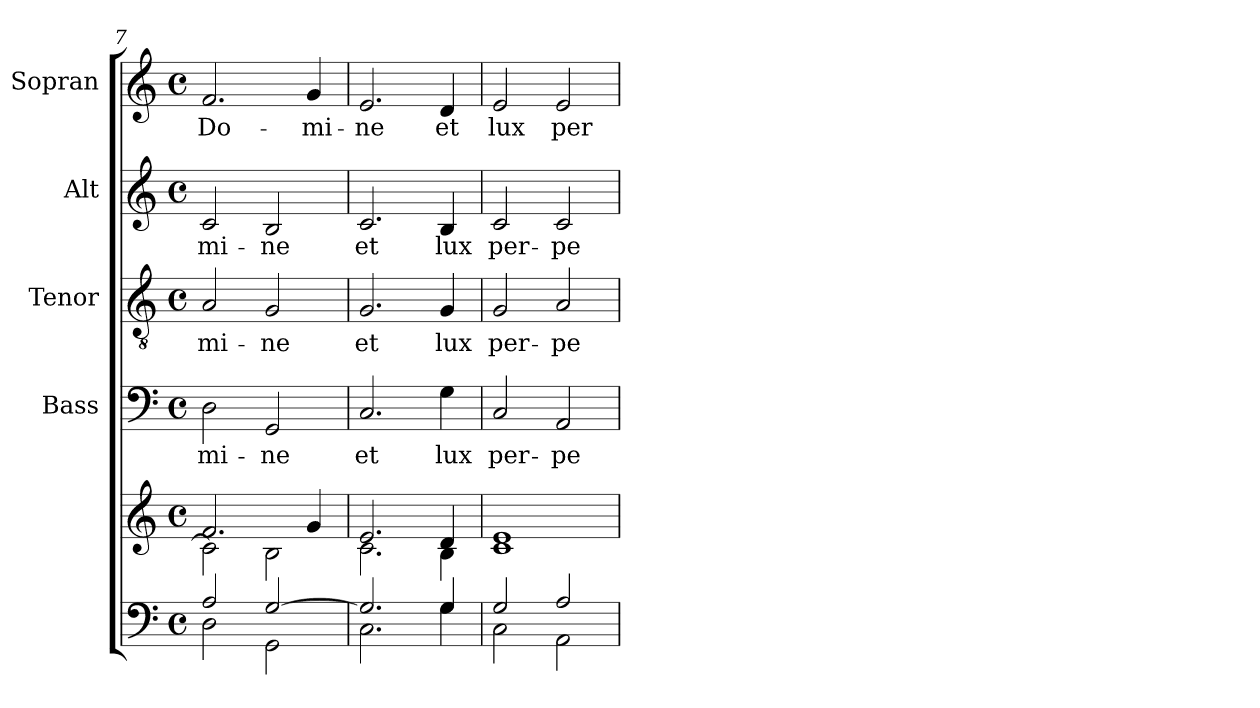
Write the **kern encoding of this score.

**kern	**kern	**kern	**text	**kern	**text	**kern	**text	**kern	**text
*part5	*part5	*part4	*part4	*part3	*part3	*part2	*part2	*part1	*part1
*staff6	*staff5	*staff4	*staff4	*staff3	*staff3	*staff2	*staff2	*staff1	*staff1
*	*	*I"Bass	*	*I"Tenor	*	*I"Alt	*	*I"Sopran	*
*	*	*I'B.	*	*I'T.	*	*I'A.	*	*I'S.	*
*clefF4	*clefG2	*clefF4	*	*clefGv2	*	*clefG2	*	*clefG2	*
*k[]	*k[]	*k[]	*	*k[]	*	*k[]	*	*k[]	*
*C:	*C:	*C:	*	*C:	*	*C:	*	*C:	*
*M4/4	*M4/4	*M4/4	*	*M4/4	*	*M4/4	*	*M4/4	*
*met(c)	*met(c)	*met(c)	*	*met(c)	*	*met(c)	*	*met(c)	*
=7	=7	=7	=7	=7	=7	=7	=7	=7	=7
*^	*^	*	*	*	*	*	*	*	*
!	!	!	!	!	!LO:LY:b	!	!LO:LY:b	!	!LO:LY:b	!	!LO:LY:b
2A/	2D\	2.f/	2c\]	2D\	-mi-	2A/	-mi-	2c/	-mi-	2.f/	Do-
!	!	!	!	!	!LO:LY:b	!	!LO:LY:b	!	!LO:LY:b	!	!
[>2G/	2GG\	.	2B\	2GG/	-ne	2G/	-ne	2B/	-ne	.	.
!	!	!	!	!	!	!	!	!	!	!	!LO:LY:b
.	.	4g/	.	.	.	.	.	.	.	4g/	-mi-
=8	=8	=8	=8	=8	=8	=8	=8	=8	=8	=8	=8
!	!	!	!	!	!LO:LY:b	!	!LO:LY:b	!	!LO:LY:b	!	!LO:LY:b
2.G/]	2.C\	2.e/	2.c\	2.C/	et	2.G/	et	2.c/	et	2.e/	-ne
!	!	!	!	!	!LO:LY:b	!	!LO:LY:b	!	!LO:LY:b	!	!LO:LY:b
4G/	4G\	4d/	4B\	4G\	lux	4G/	lux	4B/	lux	4d/	et
!!LO:LB:g=z
=9	=9	=9	=9	=9	=9	=9	=9	=9	=9	=9	=9
!	!	!	!	!	!LO:LY:b	!	!LO:LY:b	!	!LO:LY:b	!	!LO:LY:b
2G/	2C\	1e	1c	2C/	per-	2G/	per-	2c/	per-	2e/	lux
!	!	!	!	!	!LO:LY:b	!	!LO:LY:b	!	!LO:LY:b	!	!LO:LY:b
2A/	2AA\	.	.	2AA/	-pe-	2A/	-pe-	2c/	-pe-	2e/	per-
*v	*v	*	*	*	*	*	*	*	*	*	*
*	*v	*v	*	*	*	*	*	*	*	*
=	=	=	=	=	=	=	=	=	=
*-	*-	*-	*-	*-	*-	*-	*-	*-	*-
